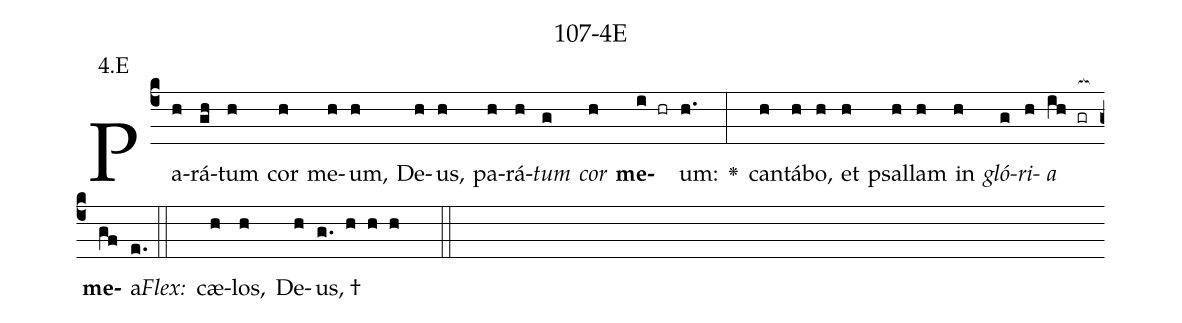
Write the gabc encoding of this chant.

name: 107-4E;
annotation: 4.E;
%%
(c4)Pa(h)rá(gh)tum(h) cor(h) me(h)um,(h) De(h)us,(h) pa(h)rá(h)<i>tum</i>(g) <i>cor</i>(h) <b>me</b>(i hr)um:(h.) <v>\greheightstar</v>(:) can(h)tá(h)bo,(h) et(h) psal(h)lam(h) in(h) <i>gló</i>(g)<i>ri</i>(h)<i>a</i>(ih gr[ocb:1{]) <b>me</b>(gf[ocb:0}])a.(e.) (::)
<i>Flex:</i>()  cæ(h)los,(h) De(h)us, †(g. h h h  ::)

%E(h) u(g) o(h) u(ih) a(gf) e.(e.) (::)
